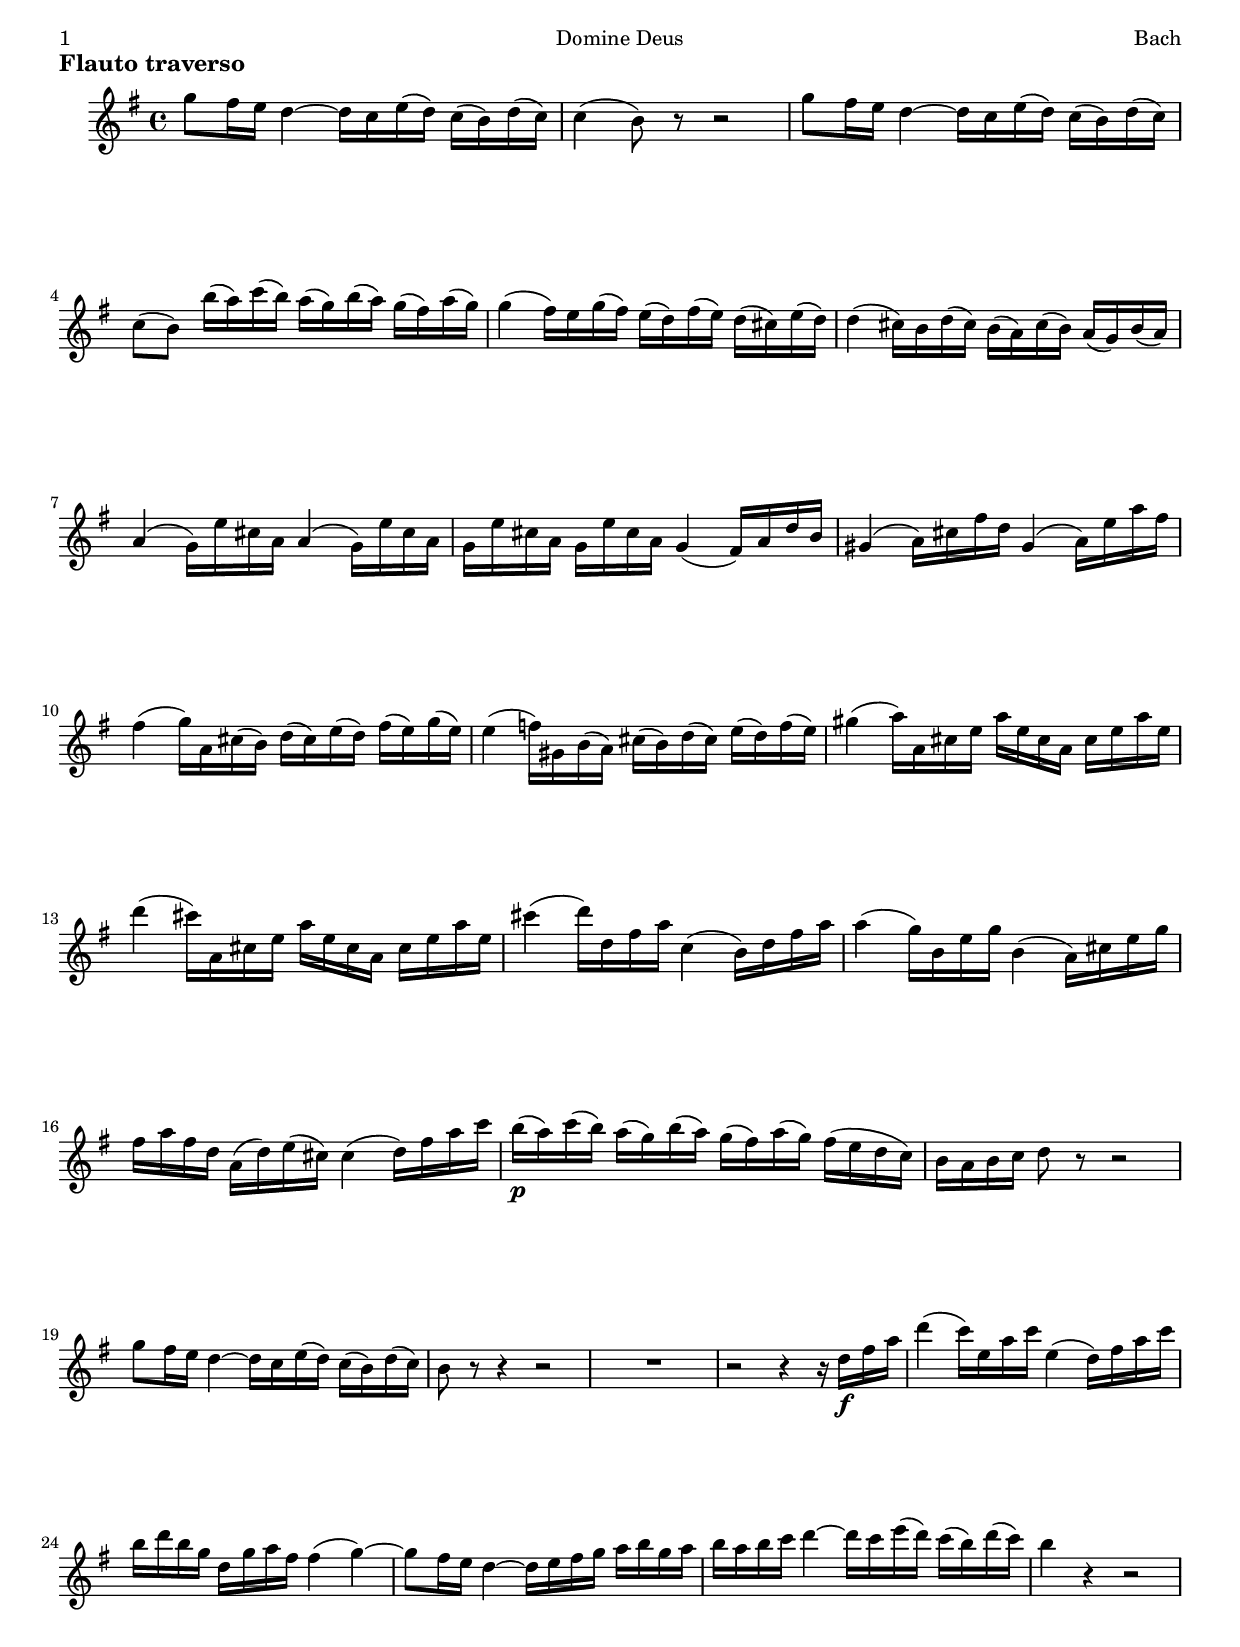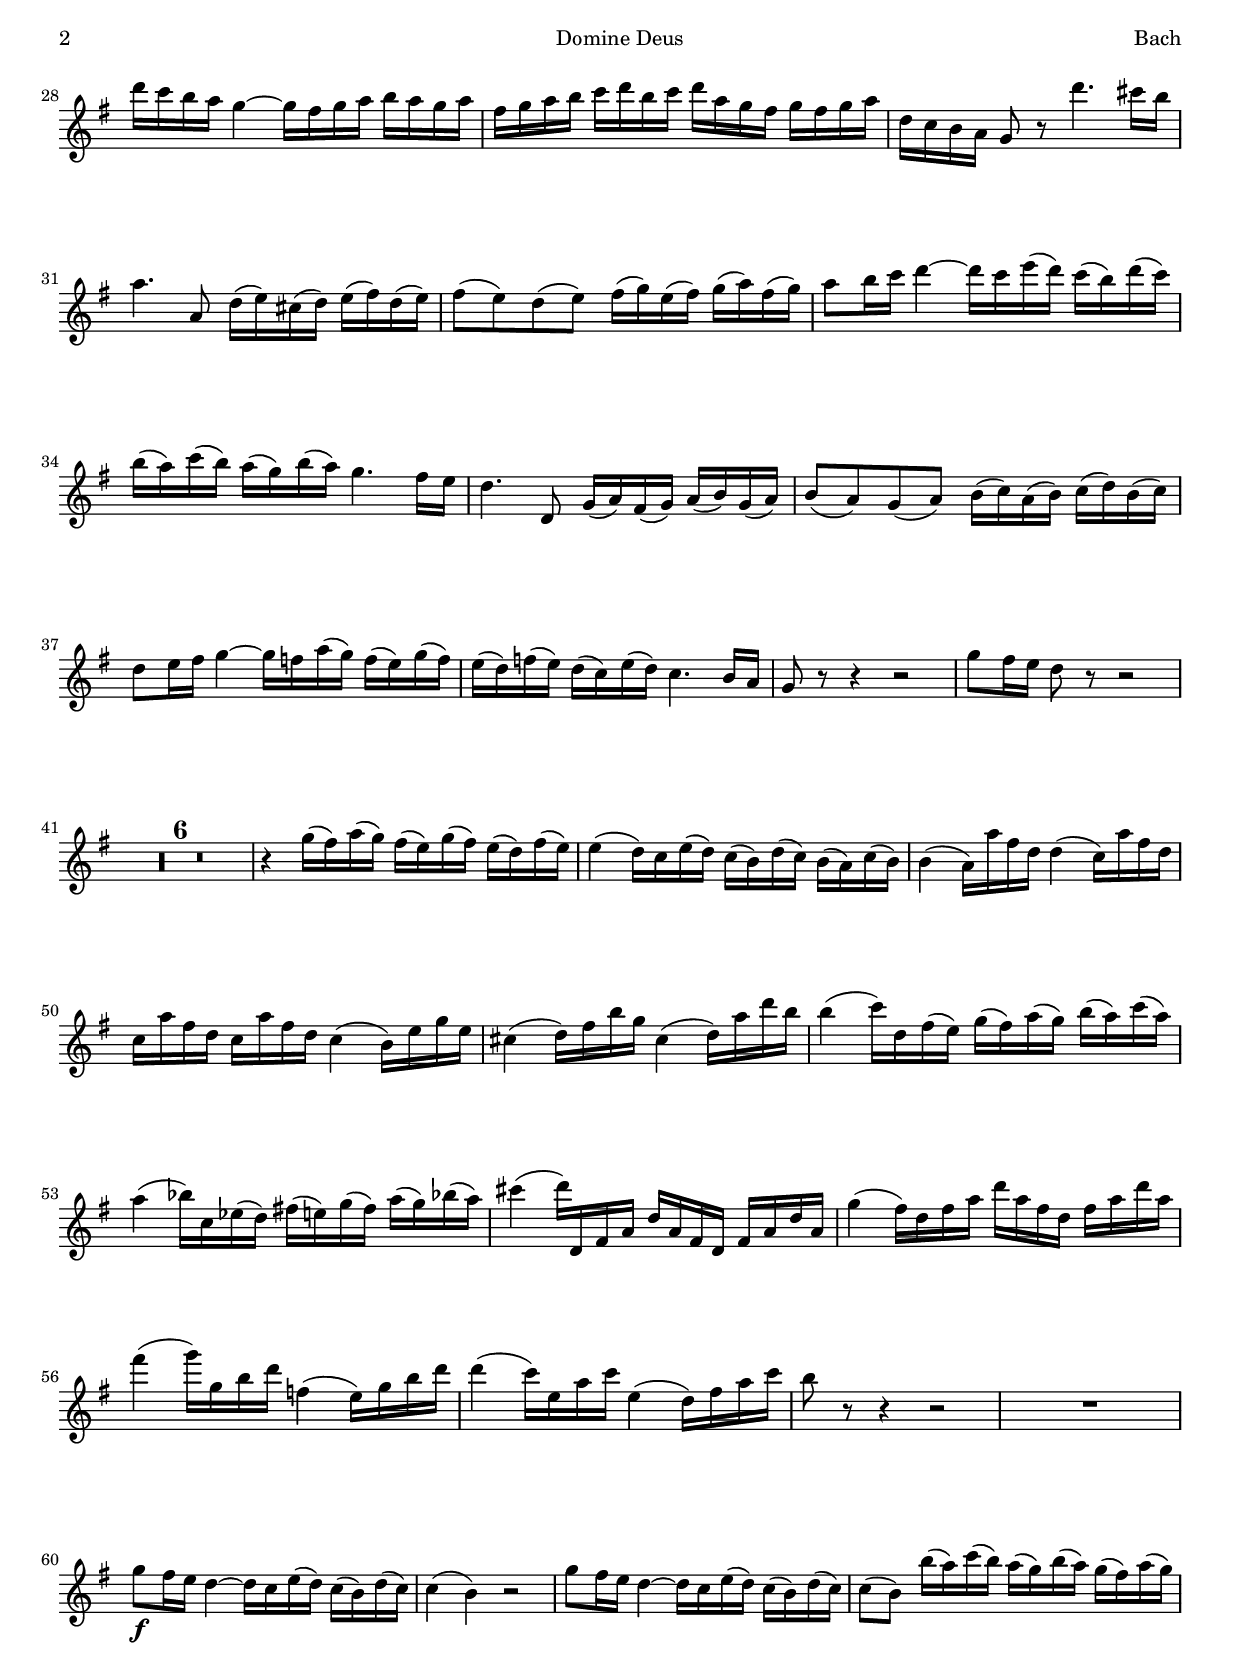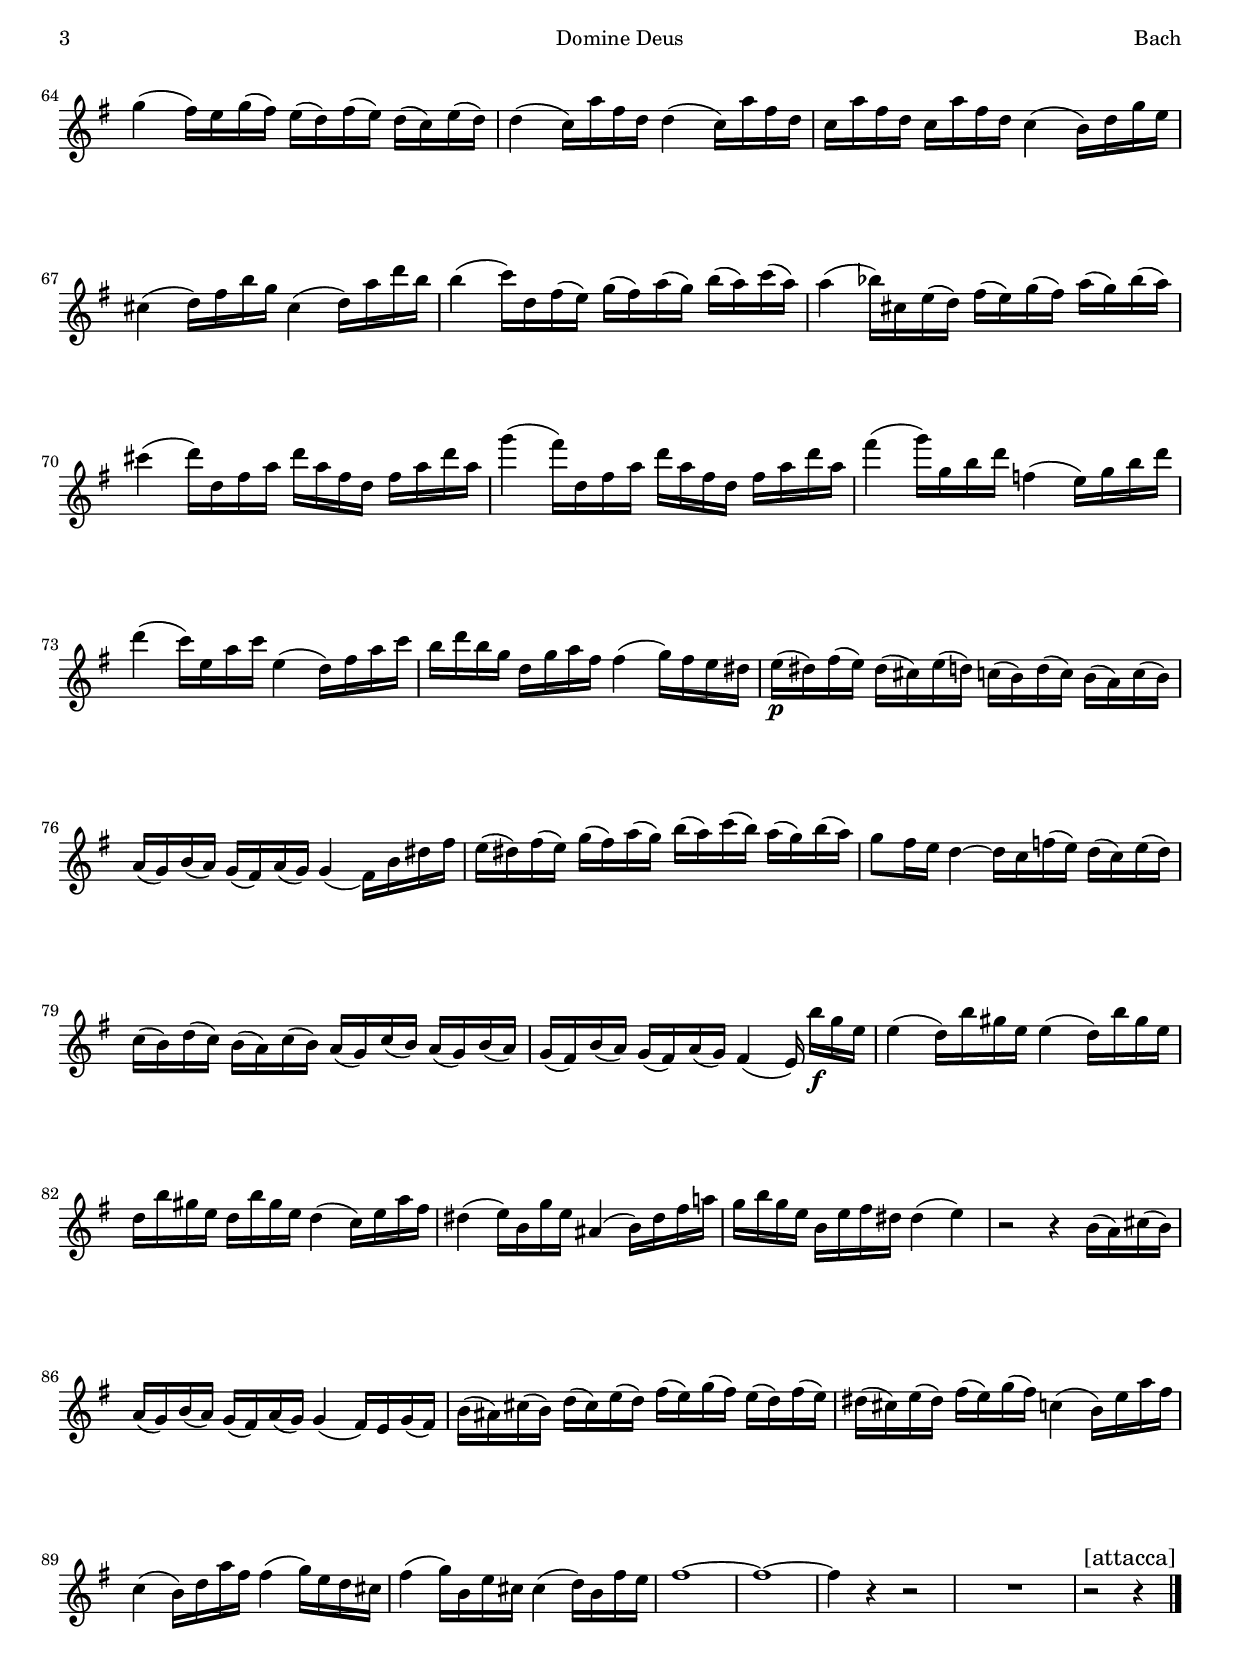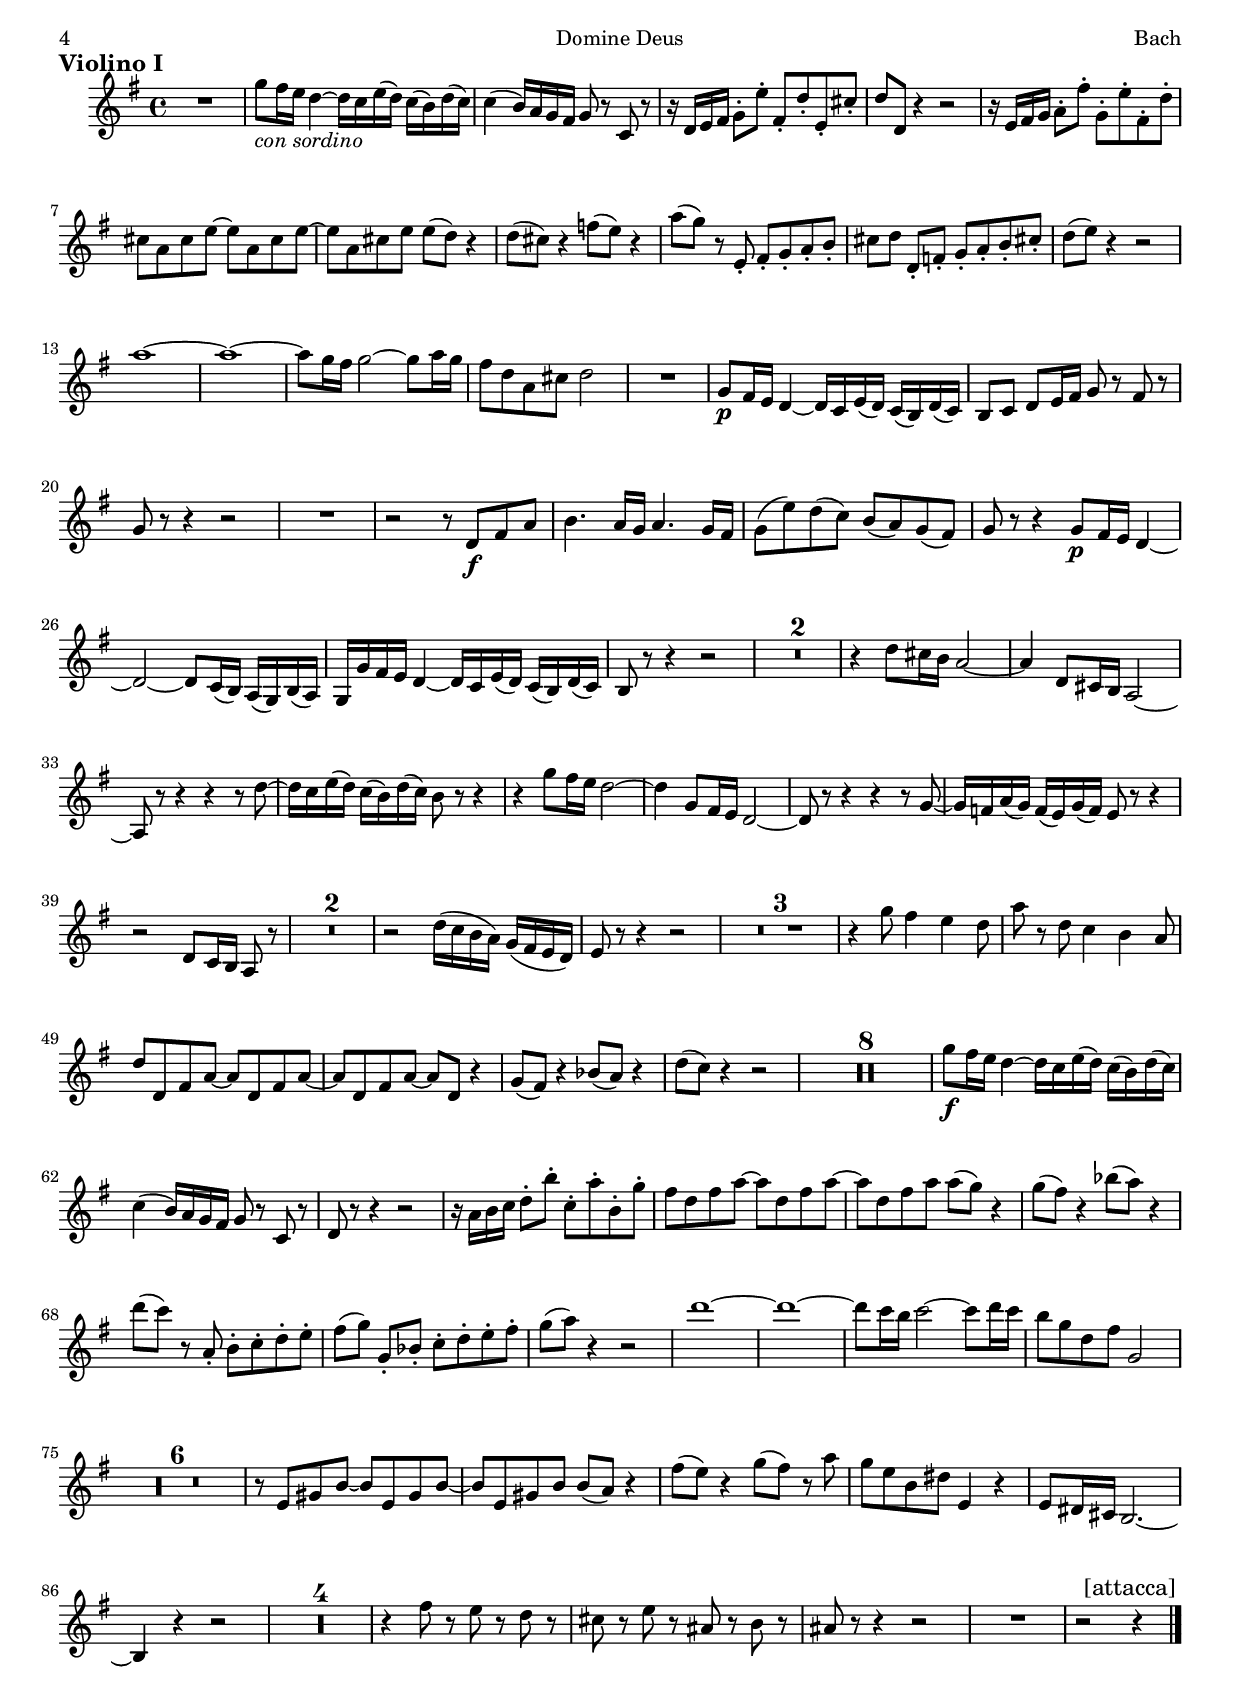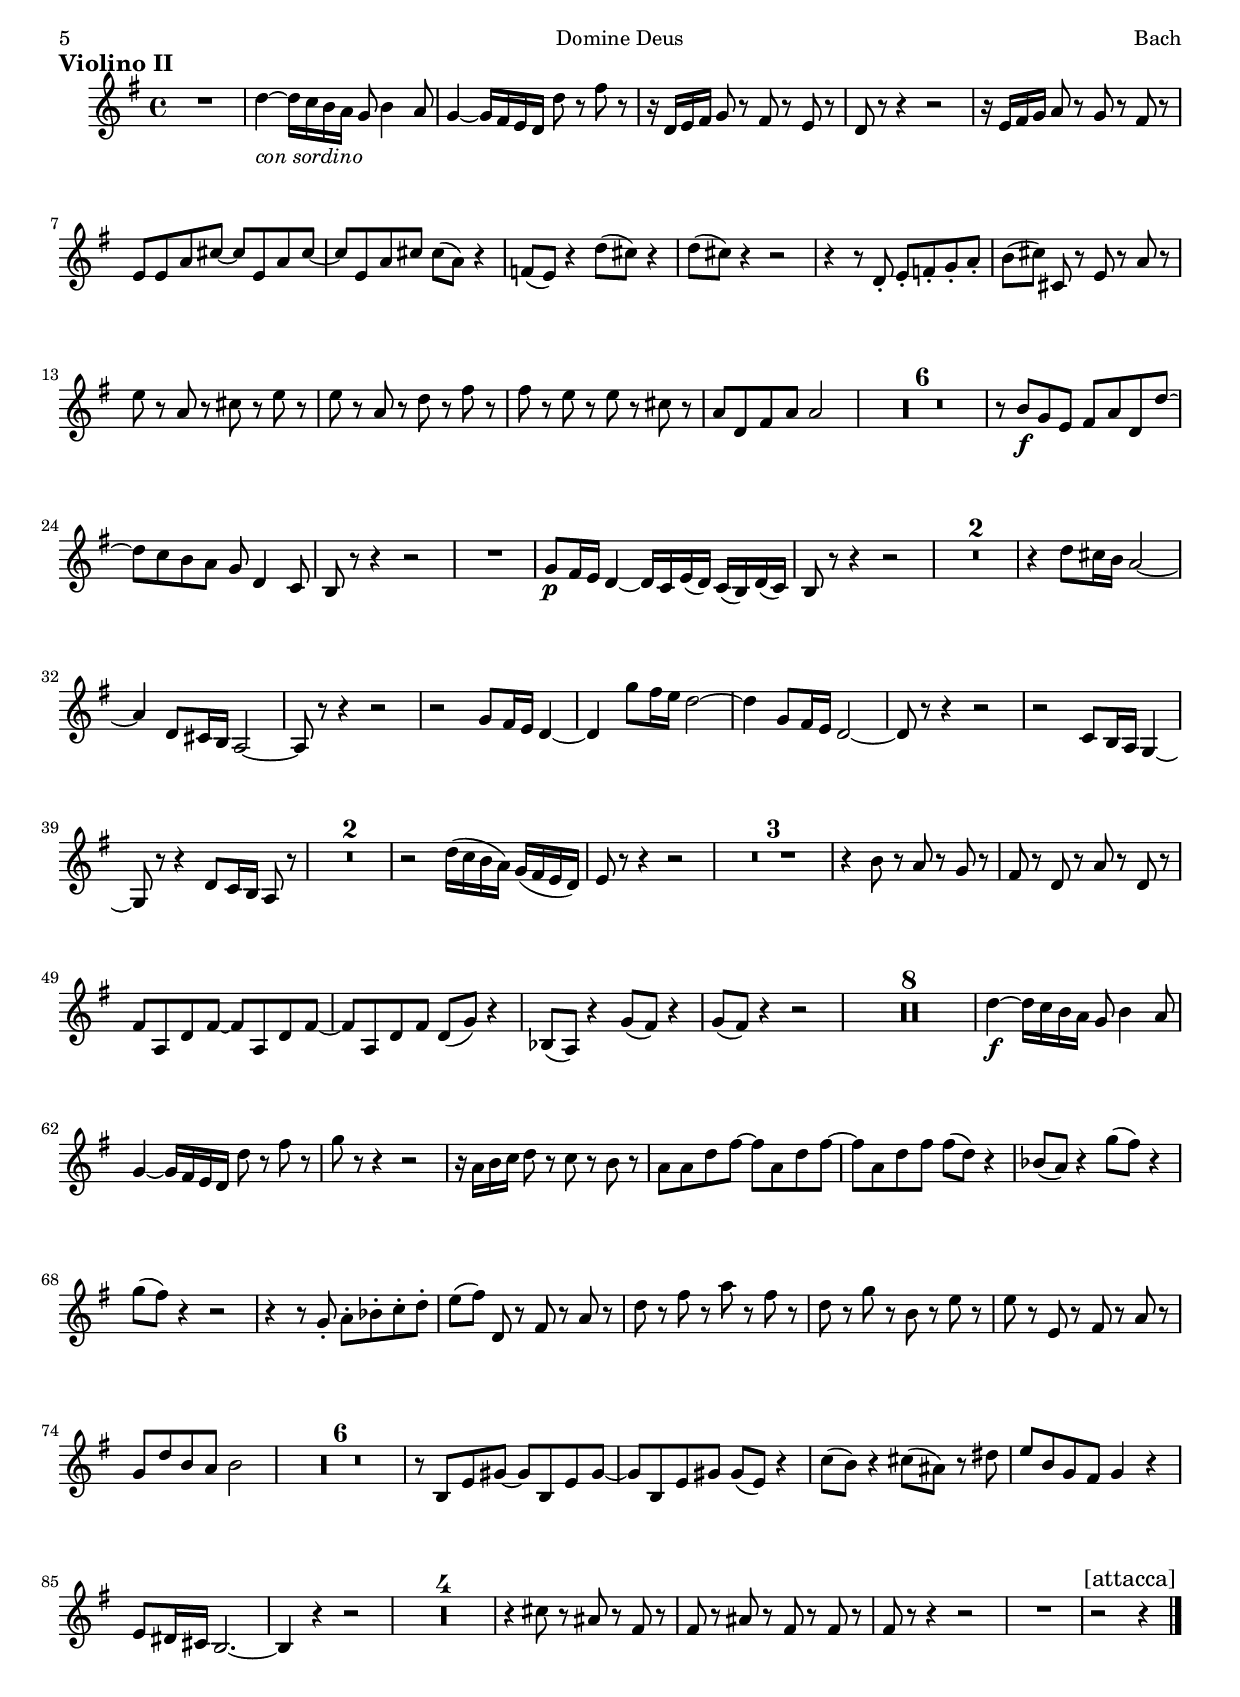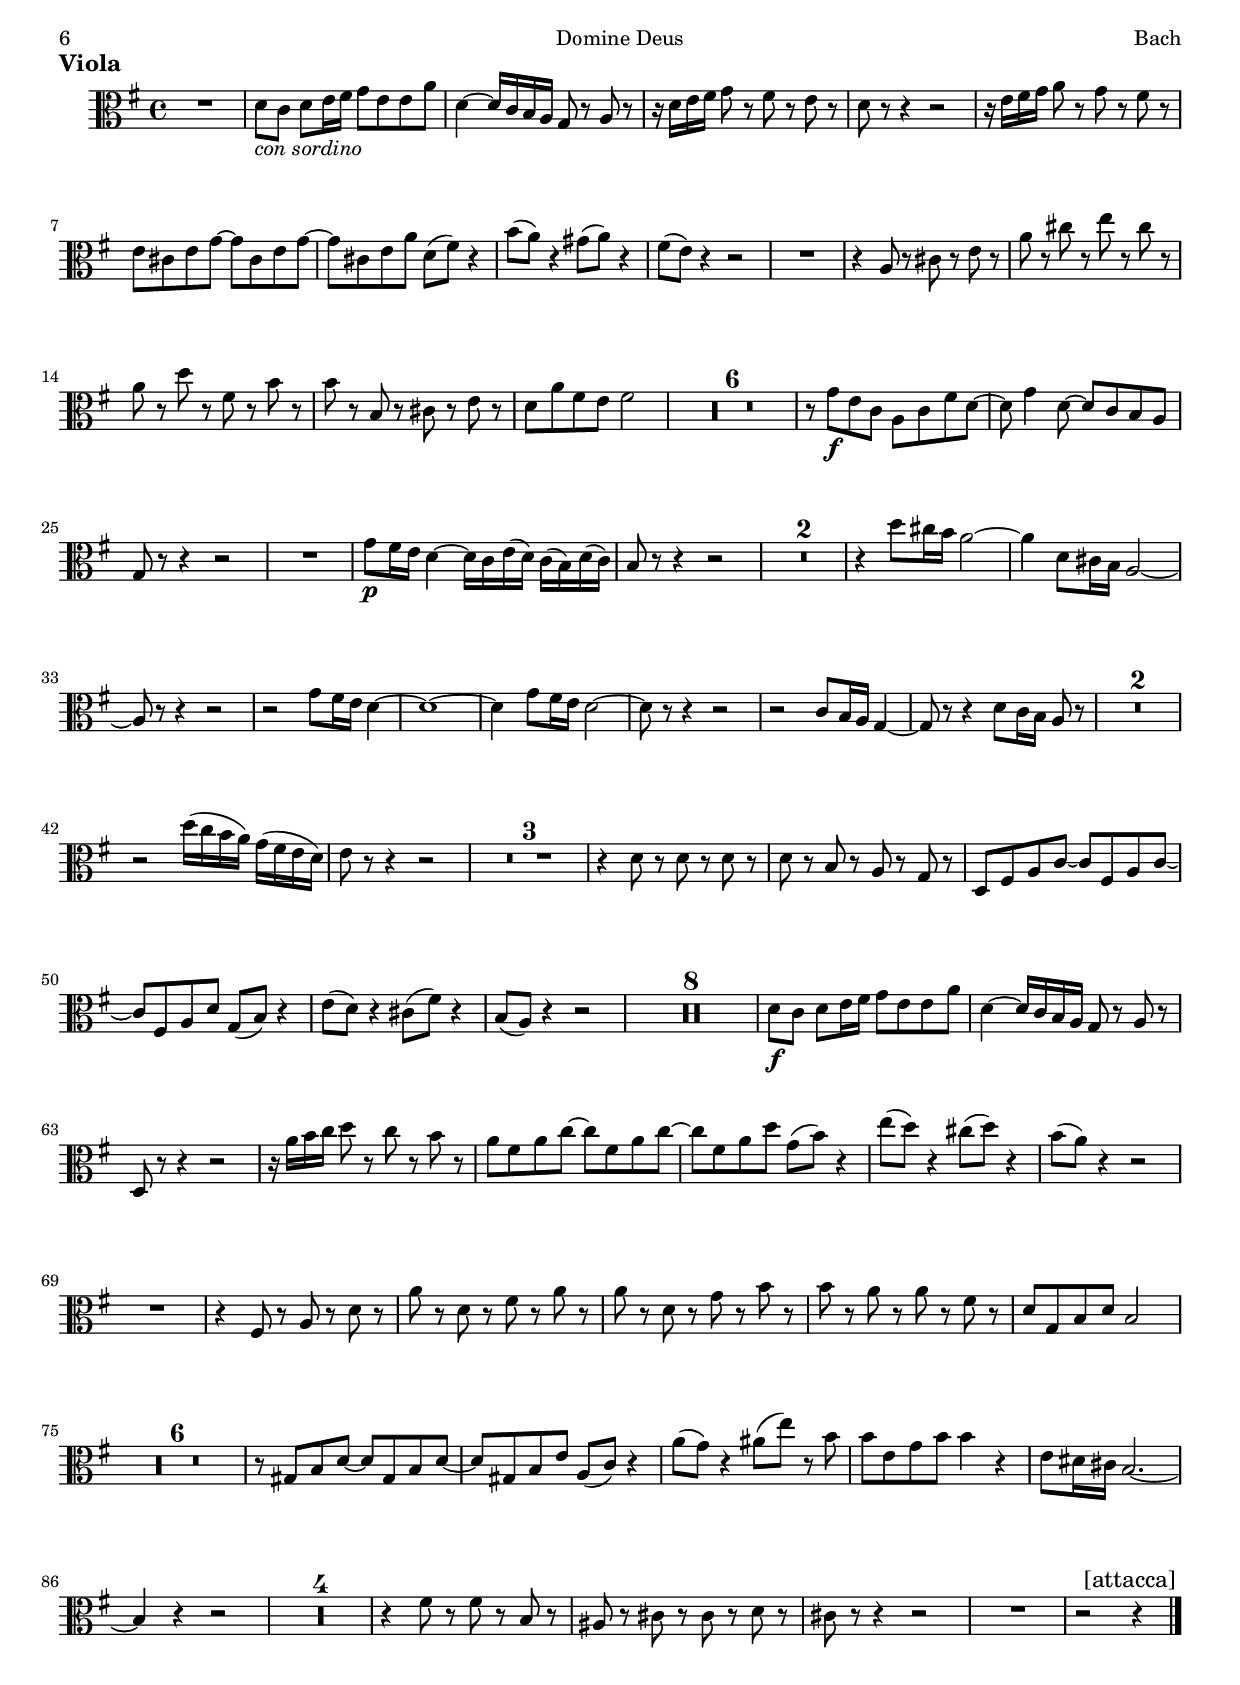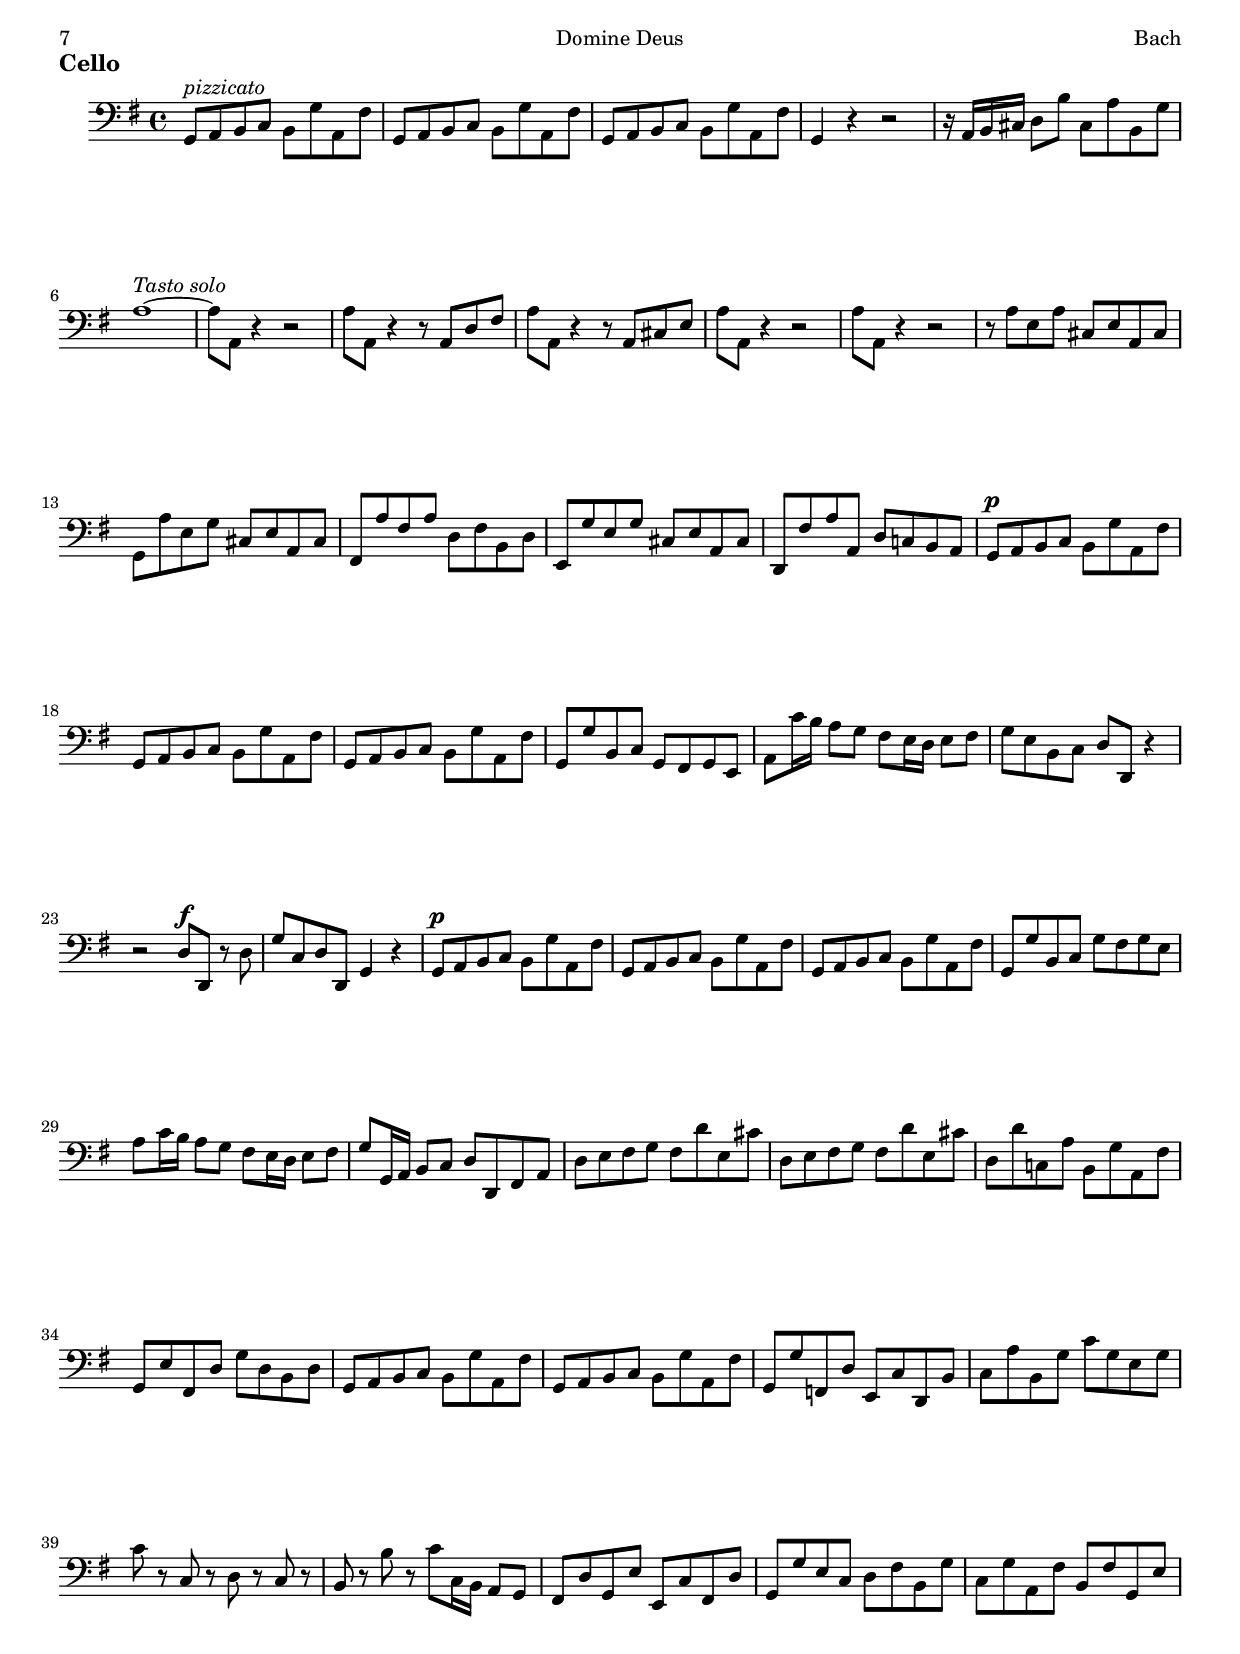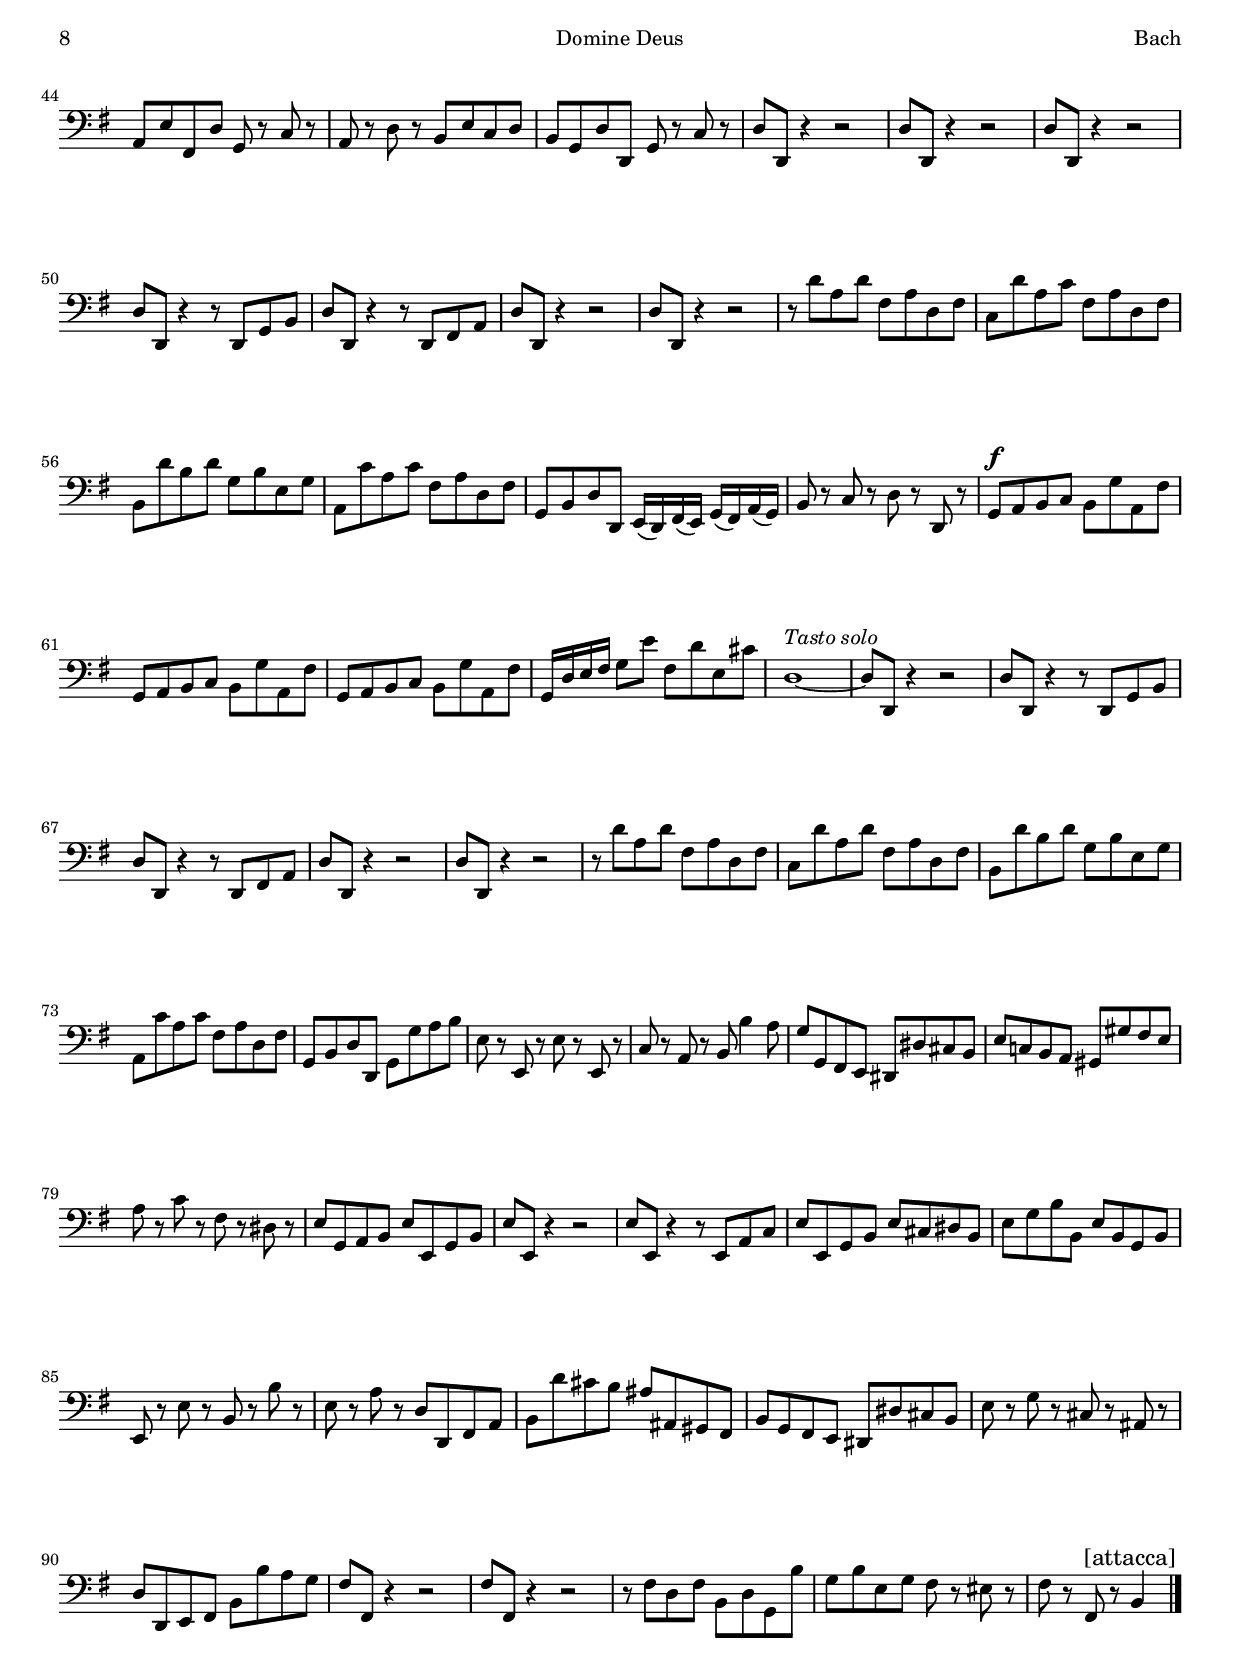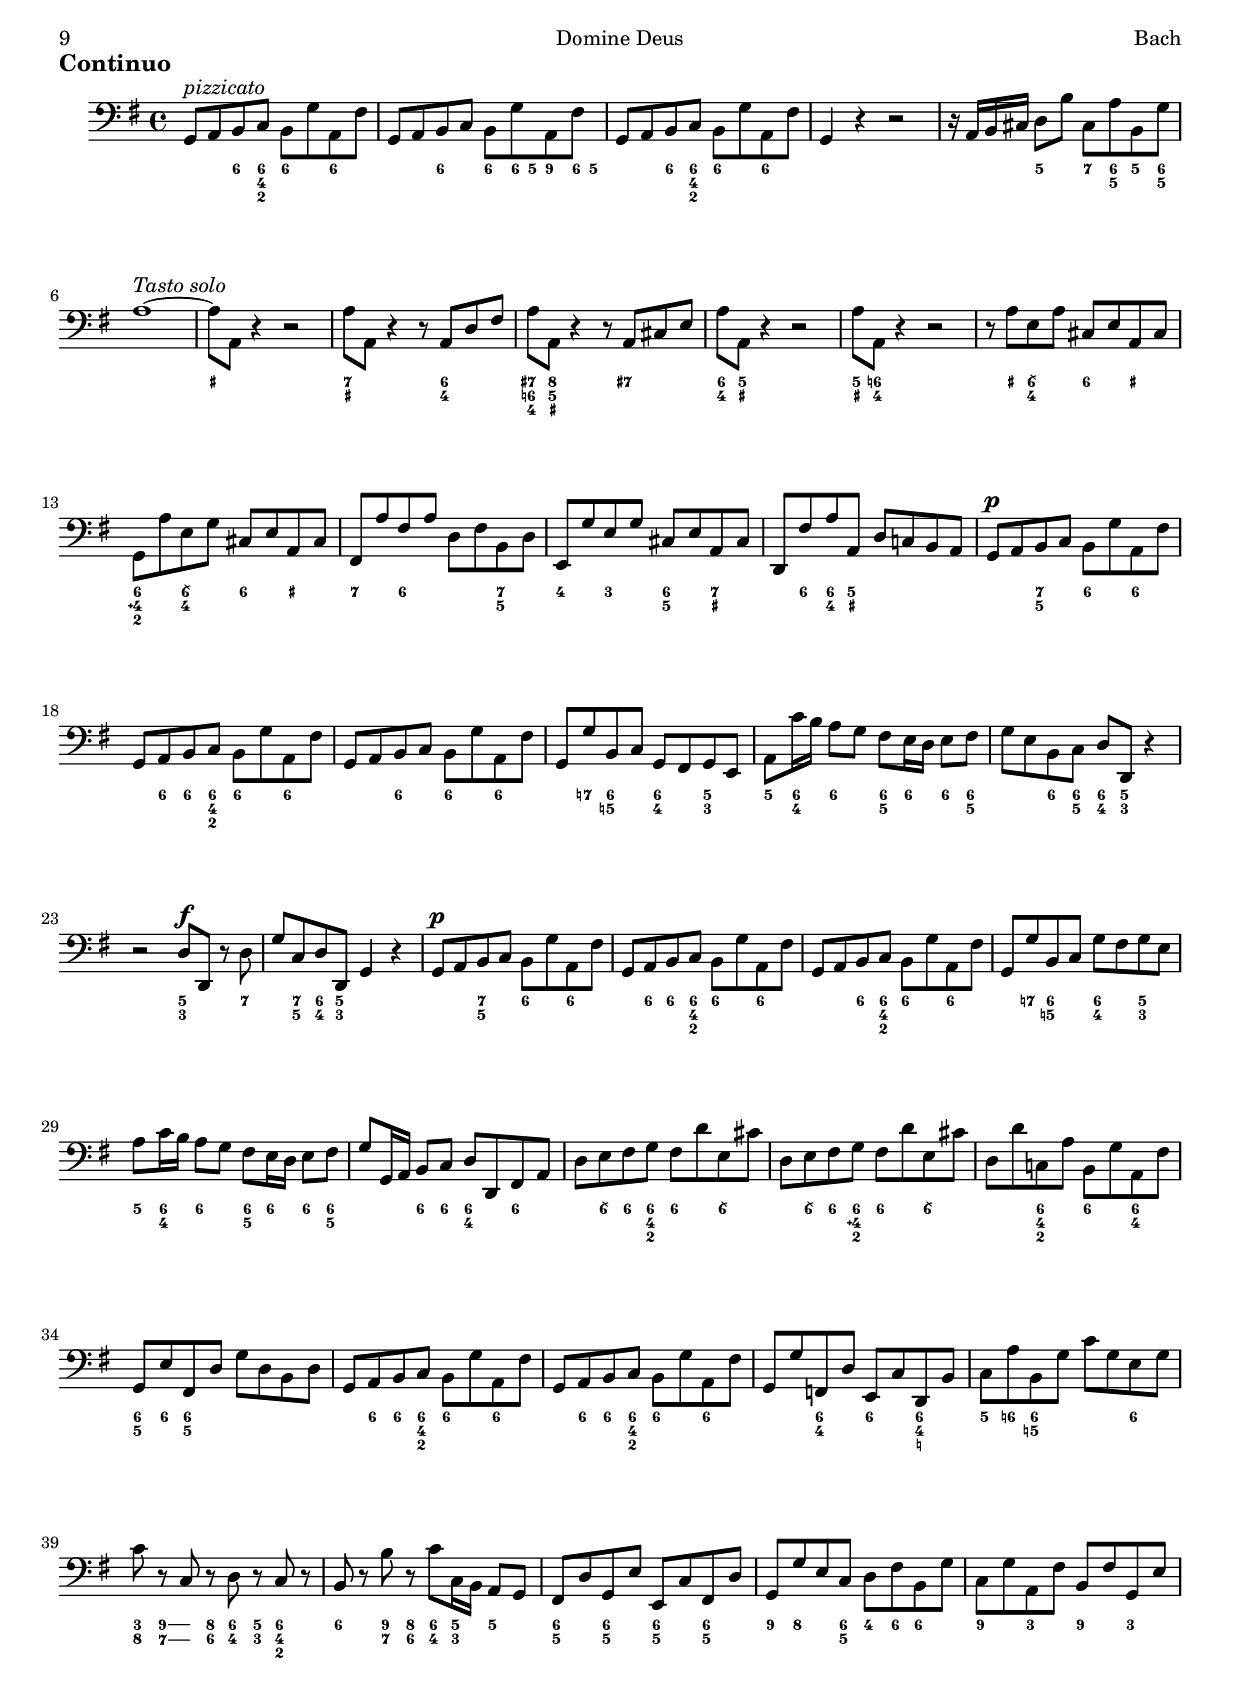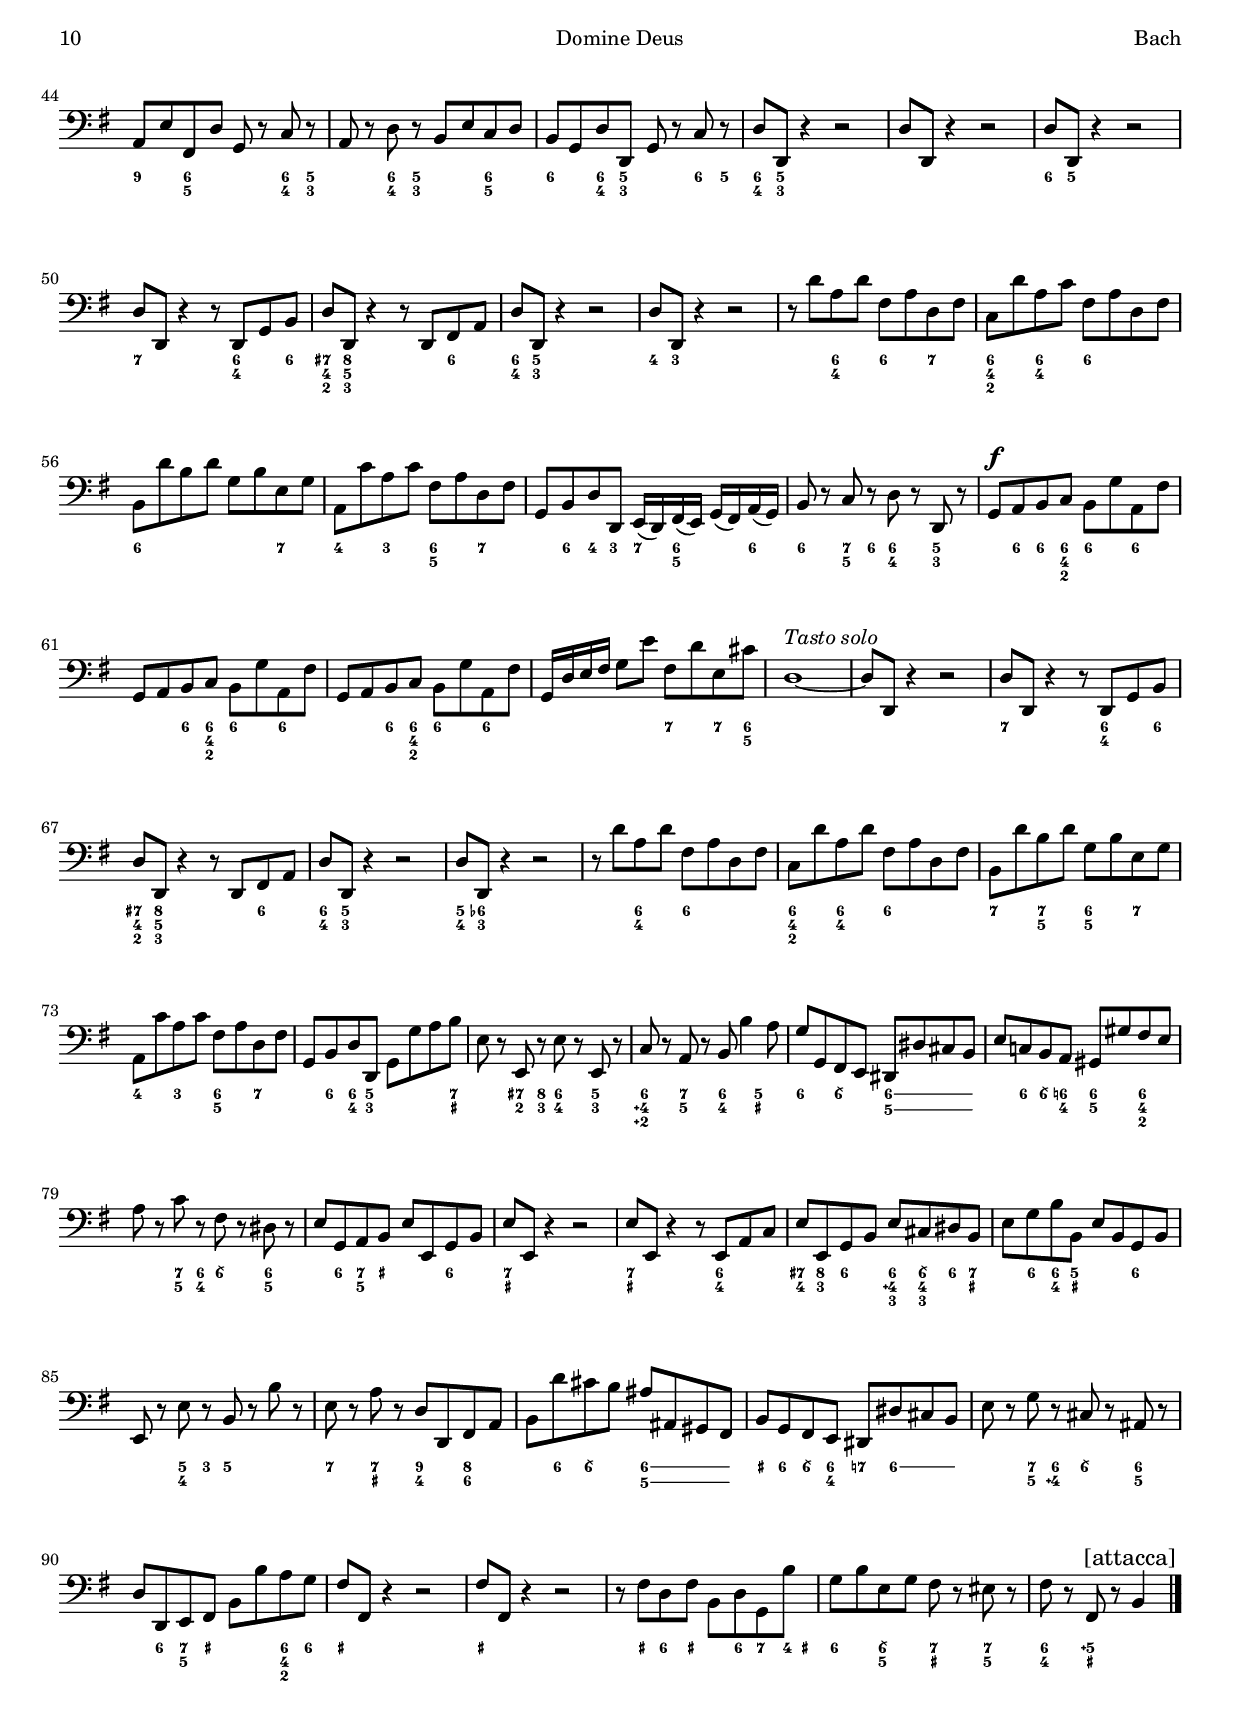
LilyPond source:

\version "2.18.0"

#(set-default-paper-size "a4")
#(set-global-staff-size 18)
#(ly:set-option 'point-and-click #f)

italicas=\override LyricText.font-shape = #'italic
rectas=\override LyricText.font-shape = #'upright
ss=\once \set suggestAccidentals = ##t
mtempo={\tempo 4 = 60 }
pfermata=\markup{"(" \musicglyph #"scripts.ufermata" ")"}
showMultiRests = { \set Staff.keepAliveInterfaces = #'( rhythmic-grob-interface multi-measure-rest-interface lyric-interface stanza-number-interface percent-repeat-interface) }
hideMultiRests = \unset Staff.keepAliveInterfaces
noados=\once \set Staff.aDueText = #""


htitle="Domine Deus"
hcomposer="Bach"
%{
\header {
	title=\markup{\fontsize #3 "7. Domine Deus"}
	subtitle="Misa en si menor"
        %subsubtitle=\markup{\raise #.8 "BWV 232" \vspace #0 }
        composer="Johann Sebastian Bach (1685-1750)"
       %opus="(-)"
	poet=\markup{"BWV 232"}
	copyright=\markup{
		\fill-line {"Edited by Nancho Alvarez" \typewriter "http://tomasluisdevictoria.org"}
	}
%	tagline=""
}
%}

global={
  \once \override Score.MetronomeMark.X-offset = #6
  \once \override Score.MetronomeMark.padding = #3
  %\tempo \markup "Duetto"
  \compressFullBarRests
  \key g \major \time 4/4 \skip 1*94 \skip 2. \bar "|."
  \override Score.RehearsalMark.self-alignment-X = #right
  \override Score.RehearsalMark.break-visibility = #end-of-line-visible
  \mark \markup{\smaller "[attacca]"}
}

cantus=\relative c''{
        \set autoBeaming = ##f
        R1*16
        r2 d8[ c] c b
        b a g fis g16[ a fis g] a[ b g a]
        b4 ~ b16[ a g a] b[ c a b] c[ d b c]
        d16[ e] f4 e8 ~ e16[^\trill d] e8 d4
        c16[( b] a4) b8 c16[( d] e4) d16 c
        b16([ c] d4) c8 b4( a)
        R1*2
        g'8[ fis] fis e d2 ~
        d8 c b a b16[ c a b] c[ d b c]
        d4 ~ d16[ c b a] g[ a fis g] a[ b g a]
        b[ c] d4 c8 ~ c16^\trill[ b c8] b4
        a16[( g] fis4) g8 a16[( b] c4) b16 a
        g16[( a] b4) a8 g4( fis)
        d'8 cis16 b a4 ~ a8[ g] g[ fis]
        fis8[ g] a[ cis,] d16[ e cis d] e[ fis d e]
        fis4 ~ fis16[ g e fis] g[ a fis g] a[ b g a]
        b[ c a b] c8[ a] b16[ c d8] d4
        R1
        g8 fis16 e d4 ~ d8[ c] c[ b]
        b8 a g16[ a fis g] a[ b g a] b[ c a b]
        c[ d b c] d8[ b] c16[ d] e8 e4
        e8( d4) c8 b a4 b16[ c]
        d8( c4) b8 a[ g] c4 ~
        c16[ b d c] b4 ~ b16[ a c b] a4 ~
        a16[ g b a] g fis a8 g fis r4
        e'4 ~ e16[ d fis e] d4 ~ d16[ c e d]
        c4 ~ c16 b d8 b8( a4) g8
        c8( b4) a8 d c16 b c8 a
        b c16 d b8 a16[ g] g8 d'[ c] b
        b a r4 r2
        r8 b a g g[ fis] r4
        r2 d'8 c16 b a4 ~
        a8 c16[ b] c8 c c b r4
        r4 g4 ~ g8[ fis] fis e
        d8 d d d d'16 b g8 r4
        r4 g'8 g, a[ bes] c e,16[ fis]
        g16 e fis8 r4 d'8[ c] c b!
        b8 a r4 r8 c[ b] a
        d8 b g4 r2
        r4 c4 ~ c8 a4 d8 ~
        d8 c16 b c8 a g c[ b] a
        d8[ d,] e a fis4. g8
        g4 r r2
        R1*14
        b8( a4) b16 g c8( b4) a8
        dis8( e4) g,8 g16[^\trill fis g8] fis4
        b4 b8 b b2 ~
        b8 a gis a b16[ c d8] d4
        c8( b4) a8 a16([ g] a4) b8
        g8 b16 a g8[ fis] e4 r
        R1*4
        b'8[ a] ~ a16 fis g8 cis( d4) b8
        g8( e'4) g,8 g16[^\trill fis g8] fis4
        b8( ais4) cis16 b cis16[( d] e4) d16[ cis]
        dis8 e a,4 ~ a8[ fis'] e[ dis]
        e8( d!4) cis16[ b] ais[( b] cis4) ais8
        fis8 b16 b b8[ ais] b4 r
        r cis8 e16 d e8 d16[ cis] d8 b
        cis8 fis ais,8 b cis b16[ ais] b8 ais16 gis
        ais8 fis fis'4 ~ fis8 d b4 ~
        b8[ g'] cis,[ b] ais[ fis] d' gis,
        b4( ais8.[ b16]) b4
}

tenor=\relative c''{
        \set autoBeaming = ##f
        R1*16
        g8[ fis] fis e d2 ~
        d8 c b a b16[ c a b] c[ d b c]
        d4 ~ d16[ c b a] g[ a fis g] a[ b g a]
        b16[ c] d4 c8 ~ c16[^\trill b c8] b4
        a16[( g] fis4) g8 a16[( b] c4) b16 a
        g16[( a] b4) a8 g4( fis)
        R1*2
        r2 d'8[ c] c b
        b a g fis g16[ a fis g] a[ b g a]
        b4 ~ b16[ a g a] b[ c a b] c[ d b c]
        d16[ e] f4 e8 ~ e16[^\trill d] e8 d4
        c16[( b] a4) b8 c16[( d] e4) d16 c
        b16[( c] d4) c8 b4( a)
        R1
        d8 cis16 b a4 ~ a8[ g] g[ fis]
        fis8 e d16[ e c d] e[ fis d e] fis[ g e fis]
        g[ a fis g] a8[ fis] g16[ a] b8 b4
        g'8 fis16 e d4 ~ d8[ c] c[ b]
        b8[ c] d[ fis,] g16[ a fis g] a[ b g a]
        b4 ~ b16[ c a b] c[ d b c] d[ e c d]
        e[ f d e] f8[ d] e16[ f g8] g4
        c,8( b4) a8 g fis4 g16[ a]
        b8( a4) g8 fis8[ e] r4
        d'4 ~ d16[ c e d] c4 ~ c16[ b d c]
        b4 ~ b16[ a] c8 a d, d'4 ~
        d16[ c e d] c4 ~ c16[ b d c] b4 ~
        b16[ a c b] a16 g b8 g8( fis4) e8
        a8( g4) fis8 b a16[ g] a8 fis
        g8 a16 b d,8 fis g b8[ a] g
        g fis r4 r2
        r8 g' fis e e[ d] r4
        r2 r4 d8 c16 b
        a8 a16[ g] a8 a a16 fis g8 g'4 ~
        g8[ fis] fis e e a, a a
        g'8 fis a c, b[ c] d e
        g,16 e fis8 r c' c[ d] ees[ c]
        bes8[ a] r4 r2
        d8[ c] c b b a r4
        r8 d,[ d'] c b8.[ c32 d] g,8 r
        r4 a4 ~ a8 fis4 g16[( a]
        b8) a16 g a8 fis g4 r8 c(
        b) a g c16 a b4 a16^\trill[ g] a8
        g4 r r2
        R1*14
        g'8( fis4) g16 e a8( g4) fis8
        fis8( g4) e8 e16^\trill[ dis e8] dis4
        e8( dis4) fis16 e fis8( a,4) g16[ fis]
        g8( e'4) f8 d8[ b] a[ gis]
        a8( g!4) fis8 dis'16[( e] fis4) dis8
        b8 e16 fis e8[ dis] e4 r
        R1*4 
        g8[ fis] ~ fis16 dis e8 e8( fis4) d8
        b8( cis4) e8 e16[^\trill d e8] d4
        fis4 fis8 fis fis2 ~
        fis8 e dis e fis16[ g a8] a4
        g8( fis4) e8 e16[( d] e4) fis8
        d8 fis16 e d8[ cis] b4 r
        r ais8 cis16 b cis8 b16[ ais] b8 gis
        ais8 fis cis' d e d16[ cis] d8 cis16 b
        cis8 ais r4 fis'4. d8
        b8 cis16[ d] e4. ais,16 ais b16[ cis d8] ~
        d8[ cis] cis4^\trill b
}

textocantus=\lyricmode{
Do -- mi -- ne Fi -- li u -- ni -- ge -- _ _ _ _ _ _ _ ni -- te
Je -- su Chri -- ste al -- tis -- si -- me! __
Do -- mi -- ne De -- us,
rex cæ -- le -- _ _ _ _ _ _ _ stis,
De -- us Pa -- ter o -- mni -- po -- tens, __
Do -- mi -- ne De -- us,
rex cæ -- le -- _ _ _ _ _ _ _ stis!
Do -- mi -- ne Fi -- li u -- ni -- ge -- _ _ _ _ _ ni -- te
Je -- su Chri -- ste
al -- tis -- si -- me,
Do -- _ _ _ mi -- ne Fi -- li
Do -- _ _ mi -- ne Fi -- li u -- ni -- ge -- ni -- te
Je -- su Chri -- ste al -- tis -- si -- me,
Je -- su Chri -- ste
al -- tis -- si -- me! __
Do -- mi -- ne De -- us,
rex cæ -- le -- stis
Do -- mi -- ne Fi -- li u -- ni -- ge -- ni -- te
Je -- su Chri -- ste al -- tis -- si -- me
Do -- mi -- ne Fi -- li
u -- ni -- ge -- ni -- te
Je -- su Chri -- ste al -- tis -- si -- me,
Je -- su Chri -- ste al -- tis -- si -- me!
Do -- mi -- ne De -- us,
a -- gnus De -- i,
Do -- mi -- ne De -- us,
a -- gnus De -- i,
a -- gnus De -- i,
Fi -- li -- us Pa -- tris
Do -- mi -- ne De -- us,
a -- gnus De -- i,
Do -- mi -- ne De -- us,
a -- gnus De -- i,
a -- gnus De -- i,
Fi -- li -- us Pa -- tris
Do -- mi -- ne De -- us,
a -- gnus De -- i,
a -- gnus De -- i,
Do -- mi -- ne De -- us,
a -- gnus De -- i,
Fi -- li -- us Pa -- tris!
}

textotenor=\lyricmode{
Do -- mi -- ne De -- us,
rex cæ -- le -- _ _ _ _ _ _ _ stis,
De -- us Pa -- ter o -- mni -- po -- tens! __
Do -- mi -- ne Fi -- li u -- ni -- ge -- _ _ _ _ _ _ _ ni -- te
Je -- su Chri -- ste al -- tis -- si -- me __
Do -- mi -- ne Fi -- li u -- ni -- ge -- _ _ _ _ _ ni -- te!
Do -- mi -- ne De -- us,
rex cæ -- le -- _ _ _ _ _ _ _ stis,
De -- us Pa -- ter o -- mni -- po -- tens
De -- _ _ us Pa -- ter,
Do -- _ _ _ mi -- ne De -- us,
rex __ cæ -- le -- stis,
De -- us Pa -- ter o -- mni -- po -- tens,
De -- us Pa -- ter
o -- mni -- po -- tens! __
Do -- mi -- ne fi -- li u -- ni -- ge -- ni -- te,
Do -- mi -- ne De -- us,
rex cæ -- le -- stis,
De -- us Pa -- ter o -- mni -- po -- tens
o -- mni -- po -- tens __
Do -- mi -- ne De -- us
rex cæ -- le -- stis
De -- us Pa -- ter o -- mni -- po -- tens
De -- us Pa -- ter o -- mni -- _ po -- tens!
Do -- mi -- ne De -- us,
a -- gnus De -- i,
Do -- mi -- ne De -- us,
a -- gnus De -- i, __
a -- gnus De -- i,
Fi -- li -- us Pa -- tris
Do -- mi -- ne De -- us,
a -- gnus De -- i,
Do -- mi -- ne De -- us,
a -- gnus De -- i,
a -- gnus De -- i,
Fi -- li -- us Pa -- tris
Do -- mi -- ne De -- us,
a -- gnus De -- i,
a -- gnus De -- i,
Do -- mi -- ne De -- us
a -- gnus De -- i,
Fi -- li -- us Pa -- _ tris!
}


flautauno = \relative c''' {
  g8 fis16 e d4 ~ d16 c e( d) c( b) d( c)
  c4( b8) r r2
  g'8 fis16 e d4 ~ d16 c e( d) c( b) d( c)
  c8( b) b'16( a) c( b) a( g) b( a) g( fis) a( g)
  g4( fis16) e g( fis) e( d) fis( e) d( cis) e( d)
  d4( cis16) b d( cis) b( a) cis( b) a( g) b( a)
  a4( g16) e' cis a a4( g16) e' cis a
  g e' cis a g e' cis a g4( fis16) a d b
  gis4( a16) cis fis d gis,4( a16) e' a fis
  fis4( g16) a, cis( b) d( cis) e( d) fis( e) g( e)
  e4( f16) gis, b( a) cis( b) d( cis) e( d) f( e)
  gis4( a16) a, cis e a e cis a cis e a e
  d'4( cis16) a, cis e a e cis a cis e a e
  cis'4( d16) d, fis a c,4( b16) d fis a
  a4( g16) b, e g b,4( a16) cis e g
  fis16 a fis d a( d) e( cis) cis4( d16) fis a c
  b(-\p a) c( b) a( g) b( a) g( fis) a( g) fis( e d c)
  b a b c d8 r r2
  g8 fis16 e d4 ~ d16 c e( d) c( b) d( c)
  b8 r r4 r2
  R1
  r2 r4 r16 d-\f fis a
  d4( c16) e, a c e,4( d16) fis a c
  b16 d b g d g a fis fis4( g) ~
  g8 fis16 e d4 ~ d16 e fis g a b g a
  b a b c d4 ~ d16 c e( d) c( b) d( c)
  b4 r r2
  d16 c b a g4 ~ g16 fis g a b a g a
  fis g a b c d b c d a g fis g fis g a
  d, c b a g8 r d''4. cis16 b
  a4. a,8 d16( e) cis( d) e( fis) d( e)
  fis8( e) d( e) fis16( g) e( fis) g( a) fis( g)
  a8 b16 c d4 ~ d16 c e( d) c( b) d( c)
  b( a) c( b) a( g) b( a) g4. fis16 e
  d4. d,8 g16( a) fis( g) a( b) g( a)
  b8( a) g( a) b16( c) a( b) c( d) b( c)
  d8 e16 fis g4 ~ g16 f a( g) f( e) g( f)
  e( d) f( e) d( c) e( d) c4. b16 a
  g8 r r4 r2
  g'8 fis16 e d8 r r2
  R1*6
  r4 g16( fis) a( g) fis( e) g( fis) e( d) fis( e)
  e4( d16) c e( d) c( b) d( c) b( a) c( b)
  b4( a16) a' fis d d4( c16) a' fis d
  c16 a' fis d c a' fis d c4( b16) e g e
  cis4( d16) fis b g cis,4( d16) a' d b
  b4( c16) d, fis( e) g( fis) a( g) b( a) c( a)
  a4( bes16) c, ees( d) fis!( e) g( fis) a( g) bes!( a)
  \override Beam.auto-knee-gap = #1
  cis4( d16) d,, fis a d a fis d fis a d a
  g'4( fis16) d fis a d a fis d fis a d a
  fis'4( g16) g, b d f,4( e16) g b d
  d4( c16) e, a c e,4( d16) fis a c
  b8 r r4 r2
  R1
  g8-\f fis16 e d4 ~ d16 c e( d) c( b) d( c)
  c4( b) r2
  g'8 fis16 e d4 ~ d16 c e( d) c( b) d( c)
  c8( b) b'16( a) c( b) a( g) b( a) g( fis) a( g)
  g4( fis16) e g( fis) e( d) fis( e) d( c) e( d)
  d4( c16) a' fis d d4( c16) a' fis d
  c a' fis d c a' fis d c4( b16) d g e
  cis4( d16) fis b g cis,4( d16) a' d b
  b4( c16) d, fis( e) g( fis) a( g) b( a) c( a)
  a4( bes16) cis, e( d) fis( e) g( fis) a( g) bes( a)
  cis4( d16) d, fis a d a fis d fis a d a
  g'4( fis16) d, fis a d a fis d fis a d a
  fis'4( g16) g, b d f,4( e16) g b d
  d4( c16) e, a c e,4 ( d16) fis a c
  b d b g d g a fis fis4( g16) fis e dis
  e16(-\p dis) fis( e) dis( cis) e( d) c( b) d( c) b( a) c( b)
  a16( g) b( a) g( fis) a( g) 
  \slurDown g4( fis16) \slurNeutral b dis fis
  e( dis) fis( e) g( fis) a( g) b( a) c( b) a( g) b( a)
  g8 fis16 e d4 ~ d16 c f( e) d( c) e( d)
  c( b) d( c) b( a) c( b) a( g) c( b) a( g) b( a)
  g( fis) b( a) g( fis) a( g) fis4( e16) \noBeam b''-\f g e
  e4( d16) b' gis e e4( d16) b' gis e
  d b' gis e d b' gis e d4( c16) e a fis
  dis4( e16) b g' e ais,4( b16) dis fis a!
  g16 b g e b e fis dis dis4( e)
  r2 r4 b16( a) cis( b)
  a( g) b( a) g( fis) a( g) g4( fis16) e g( fis)
  b( ais) cis( b) d( cis) e( d) fis( e) g( fis) e( d) fis( e)
  dis16( cis) e( dis) fis( e) g( fis) c4( b16) e a fis
  c4( b16) d a' fis fis4( g16) e d cis
  fis4( g16) b, e cis cis4( d16) b fis' e 
  fis1 ~
  fis ~
  fis4 r r2
  R1
  r2 r4
}

violinuno = \relative c''' {
  R1
  g8-\markup{\italic "con sordino"} fis16 e d4 ~ d16 c e( d) c( b) d( c)
  c4( b16) a g fis g8 r c, r
  r16 d e fis g8-. e'-. fis,-. d'-. e,-. cis'-.
  d8 d, r4 r2
  r16 e fis g a8-. fis'-. g,-. e'-. fis,-. d'-.
  cis8 a cis e ~ e a, cis e ~
  e8 a, cis e e( d) r4
  d8( cis) r4 f8( e) r4
  a8( g) r e,-. fis-. g-. a-. b-.
  cis[ d] d,-. f-. g-. a-. b-. cis!-.
  d8( e) r4 r2
  a1 ~
  a ~
  a8 g16 fis g2 ~ g8 a16 g
  fis8 d a cis d2
  R1
  g,8-\p fis16 e d4 ~ d16 c e( d) c( b) d( c)
  b8 c d e16 fis g8 r fis r
  g8 r r4 r2
  R1
  r2 r8 d-\f fis a
  b4. a16 g a4. g16 fis
  g8( e') d( c) b( a) g( fis)
  g8 r r4 g8-\p fis16 e d4 ~
  d2 ~ d8 c16( b) a( g) b( a)
  g g' fis e d4 ~ d16 c e( d) c( b) d( c)
  b8 r r4 r2
  R1*2
  r4 d'8 cis16 b a2 ~
  a4 d,8 cis16 b a2 ~
  a8 r r4 r r8 d' ~
  d16 c e( d) c( b) d( c) b8 r r4
  r4 g'8 fis16 e d2 ~
  d4 g,8 fis16 e d2 ~
  d8 r r4 r r8 g ~
  g16 f a( g) f( e) g( f) e8 r r4
  r2 d8 c16 b a8 r
  R1*2
  r2 d'16( c b a) g( fis e d)
  e8 r r4 r2
  R1*3
  r4 g'8 fis4 e d8
  a'8 r d, c4 b a8
  d8 d, fis a ~ a d, fis a ~
  a d, fis a ~ a d, r4
  g8( fis) r4 bes8( a) r4
  d8( c) r4 r2
  R1*8
  g'8-\f fis16 e d4 ~ d16 c e( d) c( b) d( c)
  c4( b16) a g fis g8 r c, r
  d r r4 r2
  r16 a'b c d8-. b'-. c,-. a'-. b,-. g'-.
  fis8 d fis a ~ a d, fis a ~
  a d, fis a a( g) r4
  g8( fis) r4 bes8( a) r4
  d8( c) r8 a,-. b-. c-. d-. e-.
  fis8([ g)] g,-. bes-. c-. d-. e-. fis-.
  g8( a) r4 r2
  d1 ~
  d ~
  d8 c16 b c2 ~ c8 d16 c
  b8 g d fis g,2
  R1*6
  r8 e gis b ~ b e, gis b ~
  b e, gis b b( a) r4
  fis'8( e) r4 g8( fis) r a
  g8 e b dis e,4 r
  e8 dis16 cis b2. ~
  b4 r r2
  R1*4
  r4 fis''8 r e r d r
  cis r e r ais, r b r
  ais r r4 r2
  R1
  r2 r4
}

violindos=\relative c''{
  R1
  d4-\markup{\italic "con sordino"} ~ d16 c b a g8 b4 a8
  g4 ~ g16 fis e d d'8 r fis r
  r16 d, e fis g8 r fis r e r
  d r r4 r2
  r16 e fis g a8 r g r fis r
  e e a cis ~ cis e, a cis ~
  cis8 e, a cis cis( a) r4
  f8( e) r4 d'8( cis) r4
  d8( cis) r4 r2
  r4 r8 d,-. e-. f-. g-. a-.
  b8([ cis]) cis, r e r a r
  e' r a, r cis r e r
  e r a, r d r fis r
  fis r e r e r cis r
  a8 d, fis a a2
  R1*6
  r8 b-\f g e fis a d, d' ~
  d8 c b a g8 d4 c8 
  b8 r r4 r2
  R1
  g'8-\p fis16 e d4 ~ d16 c e( d) c( b) d( c)
  b8 r r4 r2
  R1*2
  r4 d'8 cis16 b a2 ~
  a4 d,8 cis16 b a2 ~
  a8 r r4 r2
  r2 g'8 fis16 e d4 ~
  d g'8 fis16 e d2 ~
  d4 g,8 fis16 e d2 ~
  d8 r r4 r2
  r2 c8 b16 a g4 ~
  g8 r r4 d'8 c16 b a8 r
  R1*2
  r2 d'16( c b a) g( fis e d)
  e8 r r4 r2
  R1*3
  r4 b'8 r a r g r
  fis r d r a' r d, r
  fis a, d fis ~ fis a, d fis ~
  fis a, d fis d( g) r4
  bes,8( a) r4 g'8( fis) r4
  g8( fis) r4 r2
  R1*8
  d'4-\f ~ d16 c b a g8 b4 a8
  g4 ~ g16 fis e d d'8 r fis r
  g r r4 r2
  r16 a, b c d8 r c r b r
  a8 a d fis ~ fis a, d fis ~
  fis a, d fis fis( d) r4
  bes8( a) r4 g'8( fis) r4
  g8( fis) r4 r2
  r4 r8 g,-. a-. bes-. c-. d-.
  e8([ fis)] d,8 r fis r a r
  d r fis r a r fis r
  d8 r g r b, r e r
  e r e, r fis r a r
  g8 d' b a b2
  R1*6
  r8 b, e gis ~ gis b, e gis ~
  gis b, e gis gis( e) r4
  c'8( b) r4 cis8( ais) r dis
  e8 b g fis g4 r
  e8 dis16 cis b2. ~
  b4 r r2
  R1*4
  r4 cis'8 r ais r fis r
  fis r ais r fis r fis r
  fis r r4 r2
  R1
  r2 r4
}


viola=\relative c'{
  R1
  d8-\markup{\italic "con sordino"} c d e16 fis g8 e e a
  d,4 ~ d16 c b a g8 r a r
  r16 d e fis g8 r fis r e r
  d r r4 r2
  r16 e fis g a8 r g r fis r
  e8 cis e g ~ g cis, e g ~
  g8 cis, e a d,( fis) r4
  b8( a) r4 gis8( a) r4
  fis8( e) r4 r2
  R1
  r4 a,8 r cis r e r
  a r cis r e r cis r
  a r d r fis, r b r
  b r b, r cis r e r
  d8 a' fis e fis2
  R1*6
  r8 g-\f e c a c fis d ~
  d8 g4 d8 ~ d c b a
  g8 r r4 r2
  R1
  g'8-\p fis16 e d4 ~ d16 c e( d) c( b) d( c)
  b8 r r4 r2
  R1*2
  r4 d'8 cis16 b a2 ~
  a4 d,8 cis16 b a2 ~
  a8 r r4 r2
  r2 g'8 fis16 e d4 ~
  d1 ~
  d4 g8 fis16 e d2 ~
  d8 r r4 r2
  r2 c8 b16 a g4 ~
  g8 r r4 d'8 c16 b a8 r
  R1*2
  r2 d'16( c b a) g( fis e d)
  e8 r r4 r2
  R1*3
  r4 d8 r d r d r
  d r b r a r g r
  d8 fis a c ~ c fis, a c ~
  c fis, a d g,( b) r4
  e8( d) r4 cis8( fis) r4
  b,8( a) r4 r2
  R1*8
  d8-\f c d e16 fis g8 e e a
  d,4 ~ d16 c b a g8 r a r
  d, r r4 r2
  r16 a'' b c d8 r c r b r
  a8 fis a c ~ c fis, a c ~
  c fis, a d g,( b) r4
  e8( d) r4 cis8( d) r4
  b8( a) r4 r2
  R1
  r4 fis,8 r a r d r
  a' r d, r fis r a r
  a8 r d, r g r b r
  b r a r a r fis r
  d g, b d b2
  R1*6
  r8 gis b d ~ d gis, b d ~
  d gis, b e a,( c) r4
  a'8( g) r4 ais8( e') r b
  b8 e, g b b4 r
  e,8 dis16 cis b2. ~
  b4 r r2
  R1*4
  r4 fis'8 r fis r b, r
  ais8 r cis r cis r d r
  cis r r4 r2
  R1
  r2 r4
}

cello=\relative c{
  g8^\markup{\italic "pizzicato"} a b c b g' a, fis'
  g, a b c b g' a, fis'
  g, a b c b g' a, fis'
  g,4 r r2
  r16 a b cis d8 b' cis, a' b, g'
  a1^\markup{\italic "Tasto solo"} ~
  a8 a, r4 r2
  a'8 a, r4 r8 a d fis
  a a, r4 r8 a cis e
  a a, r4 r2
  a'8 a, r4 r2
  r8 a' e a cis, e a, cis
  g a' e g cis, e a, cis
  fis, a' fis a d, fis b, d
  e, g' e g cis, e a, cis
  d, fis' a a, d c! b a
  g^\p a b c b g' a, fis'
  g, a b c b g' a, fis'
  g, a b c b g' a, fis'
  g, g' b, c g fis g e
  a c'16 b a8 g fis e16 d e8 fis
  g e b c d d, r4 
  r2 d'8^\f d, r d'
  g8 c, d d, g4 r
  g8^\p a b c b g' a, fis'
  g, a b c b g' a, fis'
  g, a b c b g' a, fis'
  g, g' b, c g' fis g e
  a c16 b a8 g fis e16 d e8 fis
  g8 g,16 a b8 c d d, fis a
  d e fis g fis d' e, cis'
  d, e fis g fis d' e, cis'
  d, d' c,! a' b, g' a, fis'
  g, e' fis, d' g d b d
  g, a b c b g' a, fis'
  g, a b c b g' a, fis'
  g, g' f, d' e, c' d, b'
  c a' b, g' c g e g
  c8 r c, r d r c r
  b8 r b' r c c,16 b a8 g
  fis8 d' g, e' e, c' fis, d'
  g, g' e c d fis b, g'
  c, g' a, fis' b, fis' g, e'
  a, e' fis, d' g, r c r
  a r d r b e c d
  b g d' d, g r c r
  d d, r4 r2
  d'8 d, r4 r2
  d'8 d, r4 r2
  d'8 d, r4 r8 d g b
  d d, r4 r8 d fis a
  d8 d, r4 r2
  d'8 d, r4 r2
  r8 d'' a d fis, a d, fis
  c d' a c fis, a d, fis
  b, d' b d g, b e, g
  a, c' a c fis, a d, fis
  g, b d d, e16( d) fis( e) g( fis) a( g)
  b8 r c r d r d, r
  g^\f a b c b g' a, fis'
  g, a b c b g' a, fis'
  g, a b c b g' a, fis'
  g,16 d' e fis g8 e' fis, d' e, cis'
  d,1^\markup{\italic "Tasto solo"} ~
  d8 d, r4 r2
  d'8 d, r4 r8 d g b
  d d, r4 r8 d fis a
  d8 d, r4 r2
  d'8 d, r4 r2
  r8 d'' a d fis, a d, fis
  c d' a d fis, a d, fis
  b, d' b d g, b e, g
  a, c' a c fis, a d, fis
  g, b d d, g g' a b
  e, r e, r e' r e, r
  c' r a r b b'4 a8
  g8 g, fis e dis dis' cis b
  e c! b a gis gis' fis e
  a8 r c r fis, r dis r
  e8 g, a b e e, g b
  e e, r4 r2
  e'8 e, r4 r8 e a c
  e e, g b e cis dis b
  e8 g b b, e b g b
  e, r e' r b r b' r
  e, r a r d, d, fis a
  b8 d' cis b ais ais, gis fis
  b8 g fis e dis dis' cis b
  e8 r g r cis, r ais r
  d8 d, e fis b b' a g
  fis fis, r4 r2
  fis'8 fis, r4 r2
  r8 fis' d fis b, d g, b'
  g8 b e, g fis r eis r
  fis r fis, r b4
}

cifrado=\figuremode{
  s4 <6>8 <6 4 2> <6>4 <6>
  s4 <6> <6>8 <6>16 <5> <9>8 <6>16 <5>
  s4 <6>8 <6 4 2> <6>4 <6>
  s1
  s4 <5> <7>8 <6 5> <5> <6 5>
  s1
  <_+>4 s2.
  <7 _+>4 s s8 <6 4>4.
  <7+ 6! 4>8 <8 5 _+> s4 s8 <7+>4.
  <6 4>8 <5 _+> s4 s2
  <5 _+>8 <6! 4> s4 s2
  s8 <_+> <6\\ 4>4 <6> <_+>
  <6 4\+ 2> <6\\ 4> <6> <_+>
  <7> <6> s <7 5>
  <4> <3> <6 5> <7 _+>
  s8 <6> <6 4> <5 _+> s2
  s4 <7 5> <6> <6>
  s8 <6> <6> <6 4 2> <6>4 <6>
  s <6> <6> <6>
  s8 <7!> <6 5!>4 <6 4> <5 3>
  <5>8 <6 4> <6>4 <6 5>8 <6> <6> <6 5>
  s4 <6>8 <6 5> <6 4> <5 3> s4
  s2 <5 3>4 s8 <7>
  s8 <7 5> <6 4> <5 3> s2
  s4 <7 5> <6> <6>
  s8 <6> <6 > <6 4 2> <6>4 <6>
  s4 <6>8 <6 4 2> <6>4 <6>
  s8 <7!> <6 5!>4 <6 4> <5 3>
  <5>8 <6 4> <6>4 <6 5>8 <6> <6> <6 5>
  s4 <6>8 <6> <6 4>4 <6>
  s8 <6\\> <6> <6 4 2> <6>4 <6\\>
  s8 <6\\> <6> <6 4\+ 2> <6>4 <6\\>
  s4 <6 4 2> <6> <6 4>
  <6 5>8 <6> <6 5>4 s2
  s8 <6> <6> <6 4 2> <6>4 <6>
  s8 <6> <6> <6 4 2> <6>4 <6>
  s4 <6 4> <6> <6 4 _!>
  <5>8 <6!>8 <6 5!>4 s4 <6>
  <3 8>8 \bassFigureExtendersOn <9 7> <9 7> \bassFigureExtendersOff
   <8 6> <6 4> <5 3> <6 4 2>4
  <6>4 <9 7>8 <8 6> <6 4> <5 3> <5>4
  <6 5>4 <6 5> <6 5> <6 5>
  <9>8 <8> s <6 5> <4> <6> <6>4
  <9>4 <3> <9> <3>
  <9> <6 5> s <6 4>8 <5 3>
  s4 <6 4>8 <5 3> s4 <6 5>
  <6>4 <6 4>8 <5 3> s4 <6>8 <5>
  <6 4> <5 3> s4 s2
  s1
  <6>8 <5> s4 s2
  <7>4 s s8 <6 4>4 <6>8
  <7+ 4 2>8 <8 5 3> s4 s <6>
  <6 4>8 <5 3> s4 s2
  <4>8 <3> s4 s2
  s4 <6 4> <6> <7>
  <6 4 2> <6 4> <6>2
  <6>2 s4 <7>
  <4> <3> <6 5> <7>
  s8 <6> <4> <3> <7> <6 5> s <6>
  <6>4 <7 5>8 <6> <6 4>4 <5 3>
  s8 <6> <6> <6 4 2> <6>4 <6>
  s4 <6>8 <6 4 2> <6>4 <6>
  s4 <6>8 <6 4 2> <6>4 <6>
  s2 <7>4 <7>8 <6 5>
  s1
  s
  <7>4 s s8 <6 4>4 <6>8
  <7+ 4 2> <8 5 3> s4 s <6>4
  <6 4>8 <5 3> s4 s2
  <5 4>8 <6- 3> s4 s2
  s4 <6 4> <6>2
  <6 4 2>4 <6 4> <6>2
  <7>4 <7 5> <6 5> <7>
  <4> <3> <6 5> <7>
  s8 <6> <6 4> <5 3> s4 s8 <7 _+>
  s4 <7+ 2>8 <8 3> <6 4>4 <5 3>
  <6 4\+ 2\+>4 <7 5> <6 4>4 <5 _+>
  <6> <6\\> \bassFigureExtendersOn
   <6 5>4. <6 5>8
  \bassFigureExtendersOff
  s8 <6> <6\\> <6! 4> <6 5>4 <6 4 2>
  s4 <7 5>8 <6 4> <6\\>4 <6 5>
  s8 <6> <7 5> <_+> s4 <6>
  <7 _+>4 s s2
  <7 _+>4 s s8 <6 4>4.
  <7+ 4>8 <8 3> <6>4 <6 4\+ 3>8 <6\\ 4 3> <6> <7 _+>
  s8 <6> <6 4> <5 _+> s4 <6>
  s4 <5 4>8 <3> <5>2
  <7>4 <7 _+> <9 4>4 <8 6>
  s8 <6> <6\\>4 \bassFigureExtendersOn
   <6 5>4. <6 5>8
  \bassFigureExtendersOff
  <_+> <6> <6\\> <6 4> <7!> \bassFigureExtendersOn
   <6>4 <6>8
  \bassFigureExtendersOff
  s4 <7 5>8 <6 4\+>  <6\\>4 <6 5>
  s8 <6> <7 5> <_+> s4 <6 4 2>8 <6>
  <_+>4 s s2
  <_+>4 s s2
  s8 <_+> <6> <_+> s <6> <7> <4>16 <_+>
  <6>4 <6\\ 5> <7 _+> <7 5>
  <6 4> <5\+ _+> s
}
guia=\relative c''{
  \set autoBeaming = ##t

}

\markup{\bold \larger "Flauto traverso"}
\score{
       \new Staff <<\global
	\new Voice="f1" {
%		\set Staff.instrumentName=\markup{\smaller \center-column{"Flauto " \raise #.5 "traverso "} } % I y II
		\clef "treble"
		\flautauno }
	>> 
}
\pageBreak

\markup{\bold \larger "Violino I"}
\score{
        \new Staff <<\global
	\new Voice="vi1" {
%		\set Staff.instrumentName=\markup{"Violino I "}
		\clef "treble"
		\violinuno }
	>>
}
\pageBreak

\markup{\bold \larger "Violino II"}
\score{
	\new Staff <<\global
	\new Voice="vi2" {
%		\set Staff.instrumentName=\markup{"Violino II "}
		\clef "treble"
		\violindos }
	>>     
}
\pageBreak

\markup{\bold \larger "Viola"}
\score{
        \new Staff <<\global
	\new Voice="vi3" {
%		\set Staff.instrumentName=\markup{"Viola "}
		\clef "alto"
		\viola }
	>>
}
\pageBreak

%{
\new ChoirStaff<<

        \new Staff <<\global
        \new Voice="v1" {
                \set Staff.instrumentName="Soprano " % soprano primera
                \set Staff.shortInstrumentName="S"
                \clef "treble"
                \cantus }
        \new Lyrics \lyricsto "v1" {\textocantus }
        >>

        \new Staff <<\global
        \new Voice="v3" {
                \set Staff.instrumentName="Tenore "
                \set Staff.shortInstrumentName="T"
                \clef "G_8"
                \tenor }
        \new Lyrics \lyricsto "v3" {\textotenor }
        >>
>>
%}

\markup{\bold \larger "Cello"}
\score{
        \new Staff <<\global
	\new Voice="cont" {
%		\set Staff.instrumentName=\markup{\smaller "Continuo"}
		\clef "bass"
		\cello }
	>>
}
\pageBreak

\markup{\bold \larger "Continuo"}
\score{
        \new Staff <<\global
	\new Voice="cont" {
%		\set Staff.instrumentName=\markup{\smaller "Continuo"}
		\clef "bass"
		\cello }
	\new FiguredBass {\cifrado }
	>>
}



%{
	\new Staff \with{ 
      \remove Ambitus_engraver
      fontSize = #-3
      \override StaffSymbol #'staff-space = #(magstep -4)
      }<<\global
	\new Voice="v6" {
		\clef "treble"
		\guia }
	>>
%}
%{
\layout{ 
	\context {\Lyrics 
		\override VerticalAxisGroup.staff-affinity = #UP
		\override VerticalAxisGroup.nonstaff-relatedstaff-spacing =
			#'((basic-distance . 0) (minimum-distance . 0) (padding . 1))
		\override LyricText.font-size = #1.2
		\override LyricHyphen.minimum-distance = #0.5
	}
	\context {\Score 
		tempoHideNote = ##t
		\override BarNumber.padding = #2 
	}
	\context {\Voice 
		%melismaBusyProperties = #'()
		%autoBeaming = ##f
	}

        \context {\ChoirStaff 
                  \override StaffGrouper.staffgroup-staff-spacing =
                        #'((basic-distance . 15) (minimum-distance . 0) (padding . 1))
                  \override StaffGrouper.staff-staff-spacing =
                        #'((basic-distance . 11) (minimum-distance . 0) (padding . 1))
        }

        \context {\StaffGroup
                  \override StaffGrouper.staffgroup-staff-spacing =
                        #'((basic-distance . 15) (minimum-distance . 0) (padding . 1))
                  \override StaffGrouper.staff-staff-spacing =
                        #'((basic-distance . 11) (minimum-distance . 0) (padding . 1))
        }

	\context {\Staff 
                %\RemoveEmptyStaves %notablet
                %\override VerticalAxisGroup.remove-first = ##t
		\override VerticalAxisGroup.staff-staff-spacing =
			#'((basic-distance . 10) (minimum-distance . 0) (padding . 1))
		%\consists Ambitus_engraver 
		\override LigatureBracket.padding = #1
	}
}
%}

\paper{
	evenHeaderMarkup=\markup  \fill-line { \fromproperty #'page:page-number-string \htitle \hcomposer }
	oddHeaderMarkup= \markup  \fill-line { \on-the-fly #not-first-page \hcomposer \on-the-fly #not-first-page \htitle \on-the-fly #not-first-page \fromproperty #'page:page-number-string }
	oddHeaderMarkup = \evenHeaderMarkup
	%system-count=20
	%page-count = 16
	%systems-per-page = 3
	ragged-last-bottom = ##f
	indent=0.5\cm
	system-system-spacing =
	#'((basic-distance . 22) (minimum-distance . 0) (padding . 5))
	top-system-spacing = % header
	#'((basic-distance . 12) (minimum-distance . 0) (padding . 0))
	last-bottom-spacing = % footer
	#'((basic-distance . 15) (minimum-distance . 0) (padding . 0))
	markup-system-spacing.padding = #0
}
